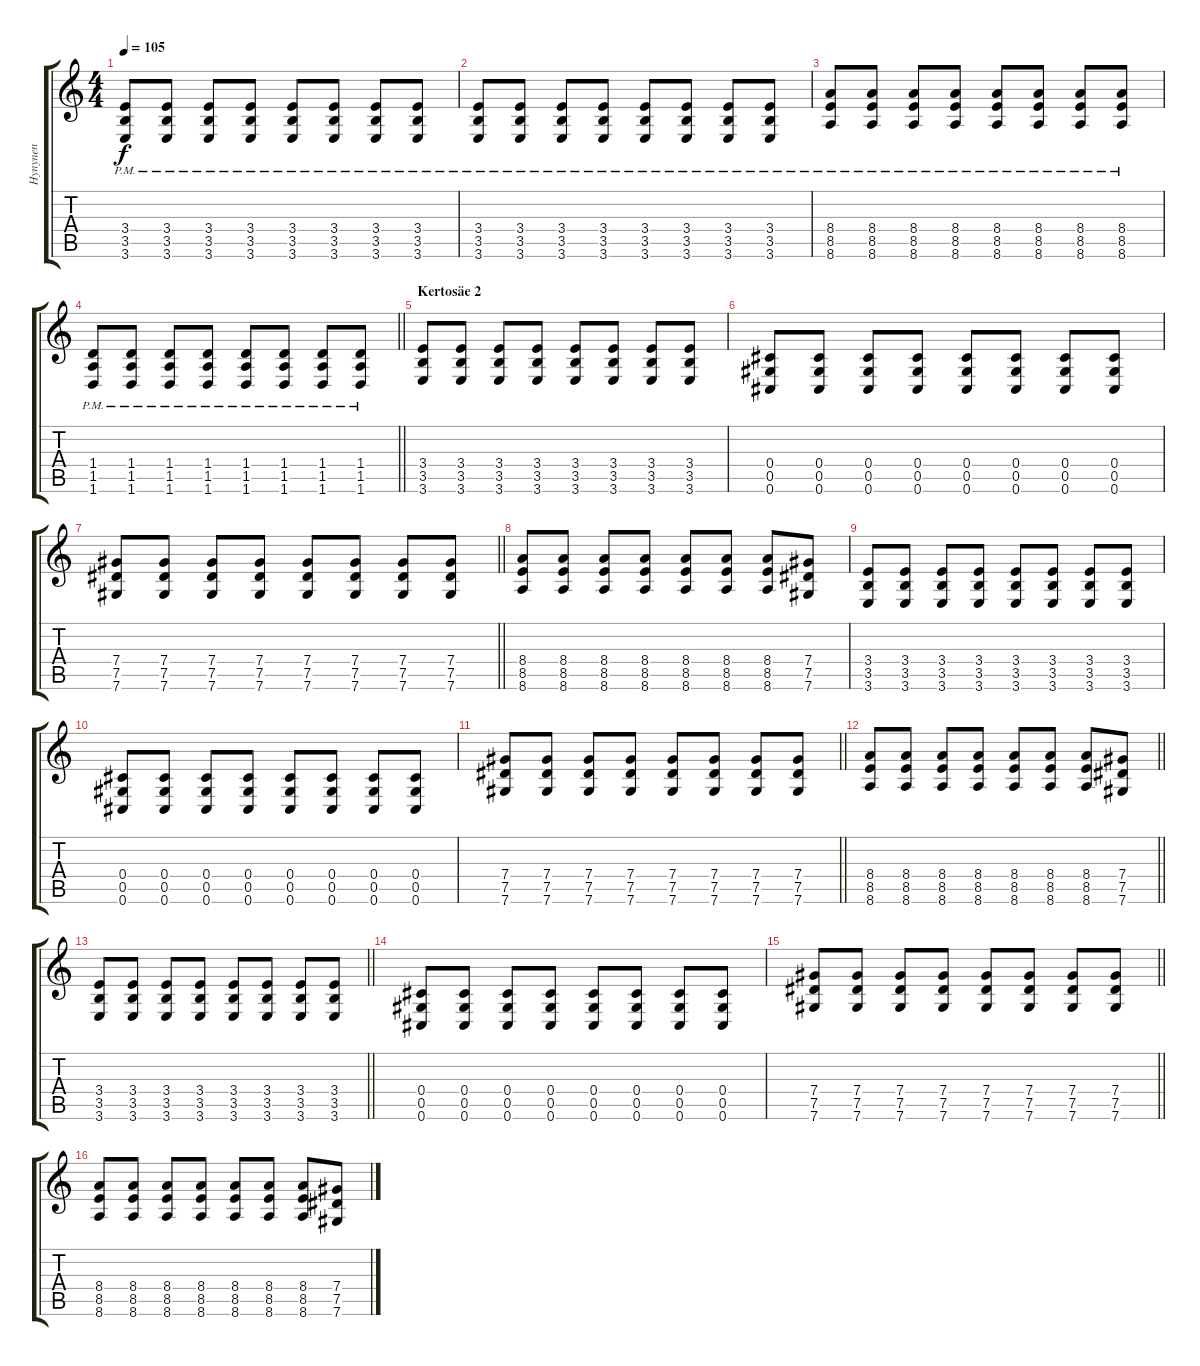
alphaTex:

\track ("Hynynen" "Hynynen") {instrument distortionguitar}
\staff {score tabs}
\tuning (Eb4 Bb3 Gb3 Db3 Ab2 Db2) {hide}
\ts (4 4)
\tempo 105
\clef g2
\ks c
(3.4{pm} 3.5{pm} 3.6{pm}).8{dy f} (3.4{pm} 3.5{pm} 3.6{pm}).8 (3.4{pm} 3.5{pm} 3.6{pm}).8 (3.4{pm} 3.5{pm} 3.6{pm}).8 (3.4{pm} 3.5{pm} 3.6{pm}).8 (3.4{pm} 3.5{pm} 3.6{pm}).8 (3.4{pm} 3.5{pm} 3.6{pm}).8 (3.4{pm} 3.5{pm} 3.6{pm}).8 |
(3.4{pm} 3.5{pm} 3.6{pm}).8 (3.4{pm} 3.5{pm} 3.6{pm}).8 (3.4{pm} 3.5{pm} 3.6{pm}).8 (3.4{pm} 3.5{pm} 3.6{pm}).8 (3.4{pm} 3.5{pm} 3.6{pm}).8 (3.4{pm} 3.5{pm} 3.6{pm}).8 (3.4{pm} 3.5{pm} 3.6{pm}).8 (3.4{pm} 3.5{pm} 3.6{pm}).8 |
(8.4{pm} 8.5{pm} 8.6{pm}).8 (8.4{pm} 8.5{pm} 8.6{pm}).8 (8.4{pm} 8.5{pm} 8.6{pm}).8 (8.4{pm} 8.5{pm} 8.6{pm}).8 (8.4{pm} 8.5{pm} 8.6{pm}).8 (8.4{pm} 8.5{pm} 8.6{pm}).8 (8.4{pm} 8.5{pm} 8.6{pm}).8 (8.4{pm} 8.5{pm} 8.6{pm}).8 |
\barLineRight lightlight
(1.4{pm} 1.5{pm} 1.6{pm}).8 (1.4{pm} 1.5{pm} 1.6{pm}).8 (1.4{pm} 1.5{pm} 1.6{pm}).8 (1.4{pm} 1.5{pm} 1.6{pm}).8 (1.4{pm} 1.5{pm} 1.6{pm}).8 (1.4{pm} 1.5{pm} 1.6{pm}).8 (1.4{pm} 1.5{pm} 1.6{pm}).8 (1.4{pm} 1.5{pm} 1.6{pm}).8 |
\section ("" "Kertosäe 2")
(3.4 3.5 3.6).8 (3.4 3.5 3.6).8 (3.4 3.5 3.6).8 (3.4 3.5 3.6).8 (3.4 3.5 3.6).8 (3.4 3.5 3.6).8 (3.4 3.5 3.6).8 (3.4 3.5 3.6).8 |
(0.4 0.5 0.6).8 (0.4 0.5 0.6).8 (0.4 0.5 0.6).8 (0.4 0.5 0.6).8 (0.4 0.5 0.6).8 (0.4 0.5 0.6).8 (0.4 0.5 0.6).8 (0.4 0.5 0.6).8 |
\barLineRight lightlight
(7.4 7.5 7.6).8 (7.4 7.5 7.6).8 (7.4 7.5 7.6).8 (7.4 7.5 7.6).8 (7.4 7.5 7.6).8 (7.4 7.5 7.6).8 (7.4 7.5 7.6).8 (7.4 7.5 7.6).8 |
(8.4 8.5 8.6).8 (8.4 8.5 8.6).8 (8.4 8.5 8.6).8 (8.4 8.5 8.6).8 (8.4 8.5 8.6).8 (8.4 8.5 8.6).8 (8.4 8.5 8.6).8 (7.4 7.5 7.6).8 |
(3.4 3.5 3.6).8 (3.4 3.5 3.6).8 (3.4 3.5 3.6).8 (3.4 3.5 3.6).8 (3.4 3.5 3.6).8 (3.4 3.5 3.6).8 (3.4 3.5 3.6).8 (3.4 3.5 3.6).8 |
(0.4 0.5 0.6).8 (0.4 0.5 0.6).8 (0.4 0.5 0.6).8 (0.4 0.5 0.6).8 (0.4 0.5 0.6).8 (0.4 0.5 0.6).8 (0.4 0.5 0.6).8 (0.4 0.5 0.6).8 |
\barLineRight lightlight
(7.4 7.5 7.6).8 (7.4 7.5 7.6).8 (7.4 7.5 7.6).8 (7.4 7.5 7.6).8 (7.4 7.5 7.6).8 (7.4 7.5 7.6).8 (7.4 7.5 7.6).8 (7.4 7.5 7.6).8 |
\barLineRight lightlight
(8.4 8.5 8.6).8 (8.4 8.5 8.6).8 (8.4 8.5 8.6).8 (8.4 8.5 8.6).8 (8.4 8.5 8.6).8 (8.4 8.5 8.6).8 (8.4 8.5 8.6).8 (7.4 7.5 7.6).8 |
\section ("" "")
\barLineRight lightlight
(3.4 3.5 3.6).8 (3.4 3.5 3.6).8 (3.4 3.5 3.6).8 (3.4 3.5 3.6).8 (3.4 3.5 3.6).8 (3.4 3.5 3.6).8 (3.4 3.5 3.6).8 (3.4 3.5 3.6).8 |
\section ("" "")
(0.4 0.5 0.6).8 (0.4 0.5 0.6).8 (0.4 0.5 0.6).8 (0.4 0.5 0.6).8 (0.4 0.5 0.6).8 (0.4 0.5 0.6).8 (0.4 0.5 0.6).8 (0.4 0.5 0.6).8 |
\barLineRight lightlight
(7.4 7.5 7.6).8 (7.4 7.5 7.6).8 (7.4 7.5 7.6).8 (7.4 7.5 7.6).8 (7.4 7.5 7.6).8 (7.4 7.5 7.6).8 (7.4 7.5 7.6).8 (7.4 7.5 7.6).8 |
(8.4 8.5 8.6).8 (8.4 8.5 8.6).8 (8.4 8.5 8.6).8 (8.4 8.5 8.6).8 (8.4 8.5 8.6).8 (8.4 8.5 8.6).8 (8.4 8.5 8.6).8 (7.4 7.5 7.6).8
